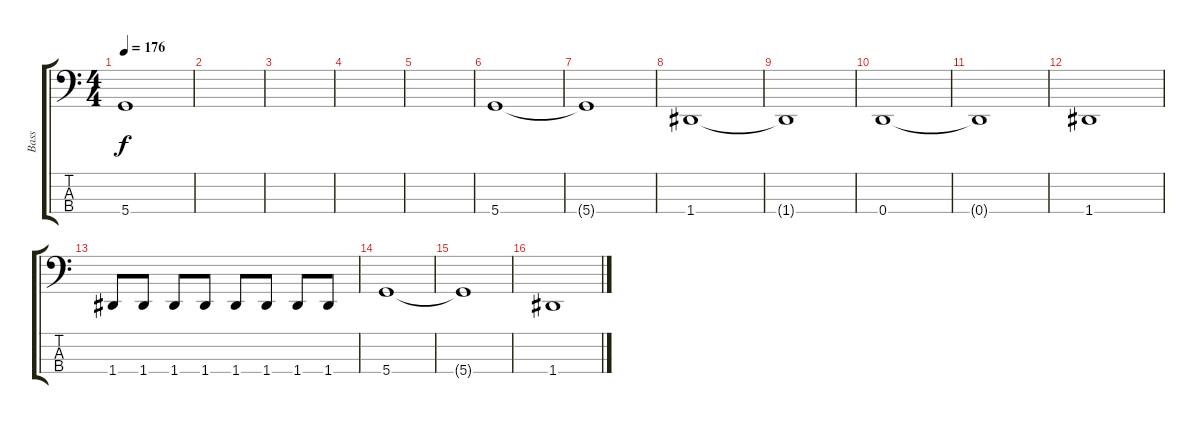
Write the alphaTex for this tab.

\track ("Bass" "Bass") {instrument electricbasspick}
\staff {score tabs}
\tuning (F2 C2 G1 D1) {hide}
\ts (4 4)
\tempo 176
\clef f4
\ks c
5.4{t}.1{dy f} |
|
|
|
|
5.4.1 |
5.4{t}.1 |
1.4.1 |
1.4{t}.1 |
0.4.1 |
0.4{t}.1 |
1.4.1 |
1.4.8 1.4.8 1.4.8 1.4.8 1.4.8 1.4.8 1.4.8 1.4.8 |
5.4.1 |
5.4{t}.1 |
1.4.1
